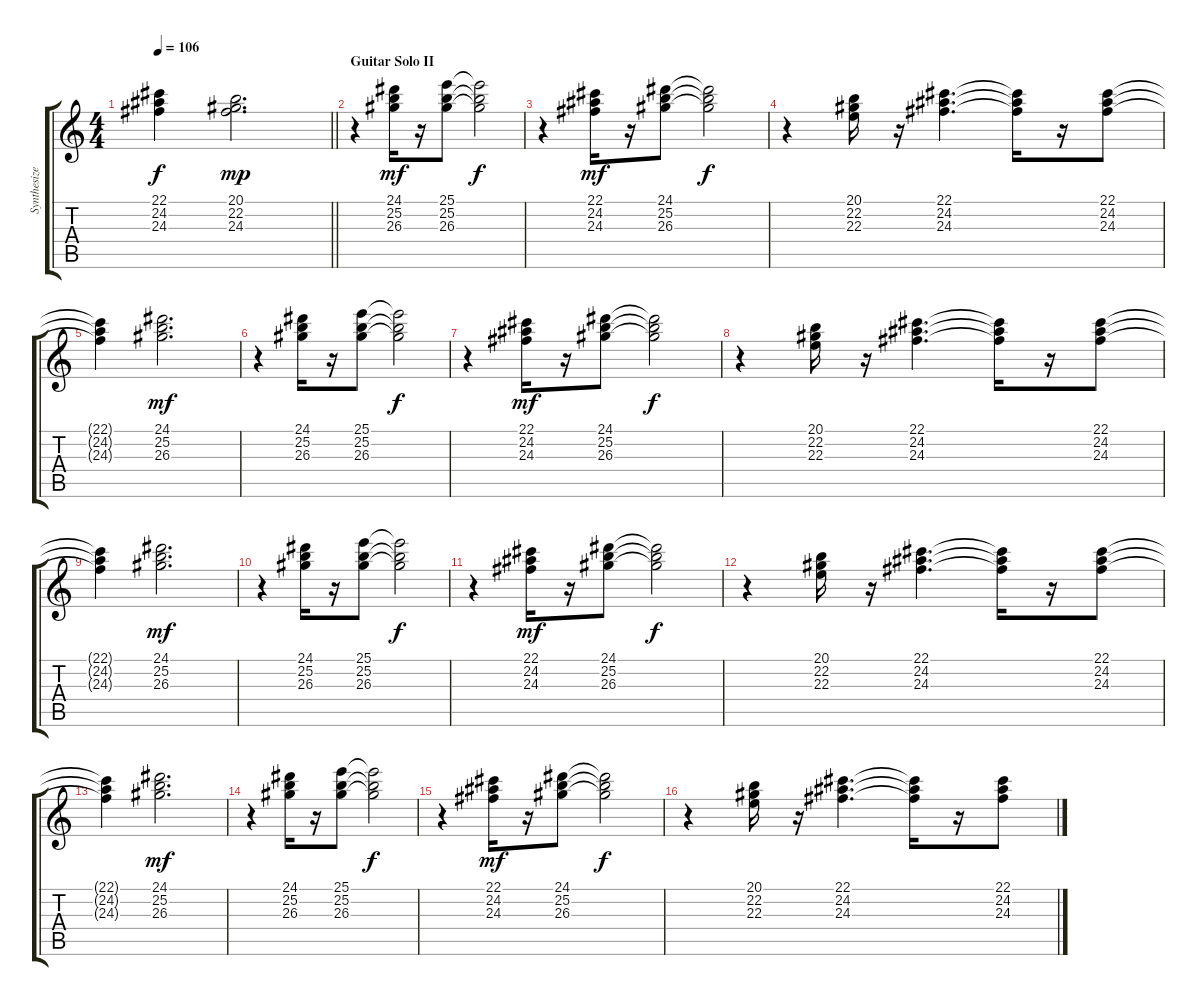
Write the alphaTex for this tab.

\track ("Synthesizer I" "Synthesize") {instrument pad3polysynth}
\staff {score tabs}
\tuning (Eb4 Bb3 Gb3 Db3 Ab2 Eb2) {hide}
\ts (4 4)
\tempo 106
\clef g2
\barLineRight lightlight
\ks c
(22.1{t} 24.2{t} 24.3{t}).4{dy f} (20.1 22.2 24.3).2{d dy mp} |
\section ("" "Guitar Solo II")
r.4 (24.1 25.2 26.3).16{dy mf} r.16 (25.1 25.2 26.3).8 (25.1{t} 25.2{t} 26.3{t}).2{dy f} |
r.4 (22.1 24.2 24.3).16{dy mf} r.16 (24.1 25.2 26.3).8 (24.1{t} 25.2{t} 26.3{t}).2{dy f} |
r.4 (20.1 22.2 22.3).16 r.16 (22.1 24.2 24.3).4{d} (22.1{t} 24.2{t} 24.3{t}).16 r.16 (22.1 24.2 24.3).8 |
(22.1{t} 24.2{t} 24.3{t}).4 (24.1 25.2 26.3).2{d dy mf} |
r.4 (24.1 25.2 26.3).16 r.16 (25.1 25.2 26.3).8 (25.1{t} 25.2{t} 26.3{t}).2{dy f} |
r.4 (22.1 24.2 24.3).16{dy mf} r.16 (24.1 25.2 26.3).8 (24.1{t} 25.2{t} 26.3{t}).2{dy f} |
r.4 (20.1 22.2 22.3).16 r.16 (22.1 24.2 24.3).4{d} (22.1{t} 24.2{t} 24.3{t}).16 r.16 (22.1 24.2 24.3).8 |
(22.1{t} 24.2{t} 24.3{t}).4 (24.1 25.2 26.3).2{d dy mf} |
r.4 (24.1 25.2 26.3).16 r.16 (25.1 25.2 26.3).8 (25.1{t} 25.2{t} 26.3{t}).2{dy f} |
r.4 (22.1 24.2 24.3).16{dy mf} r.16 (24.1 25.2 26.3).8 (24.1{t} 25.2{t} 26.3{t}).2{dy f} |
r.4 (20.1 22.2 22.3).16 r.16 (22.1 24.2 24.3).4{d} (22.1{t} 24.2{t} 24.3{t}).16 r.16 (22.1 24.2 24.3).8 |
(22.1{t} 24.2{t} 24.3{t}).4 (24.1 25.2 26.3).2{d dy mf} |
r.4 (24.1 25.2 26.3).16 r.16 (25.1 25.2 26.3).8 (25.1{t} 25.2{t} 26.3{t}).2{dy f} |
r.4 (22.1 24.2 24.3).16{dy mf} r.16 (24.1 25.2 26.3).8 (24.1{t} 25.2{t} 26.3{t}).2{dy f} |
r.4{volume 3} (20.1 22.2 22.3).16 r.16 (22.1 24.2 24.3).4{d} (22.1{t} 24.2{t} 24.3{t}).16 r.16 (22.1 24.2 24.3).8
